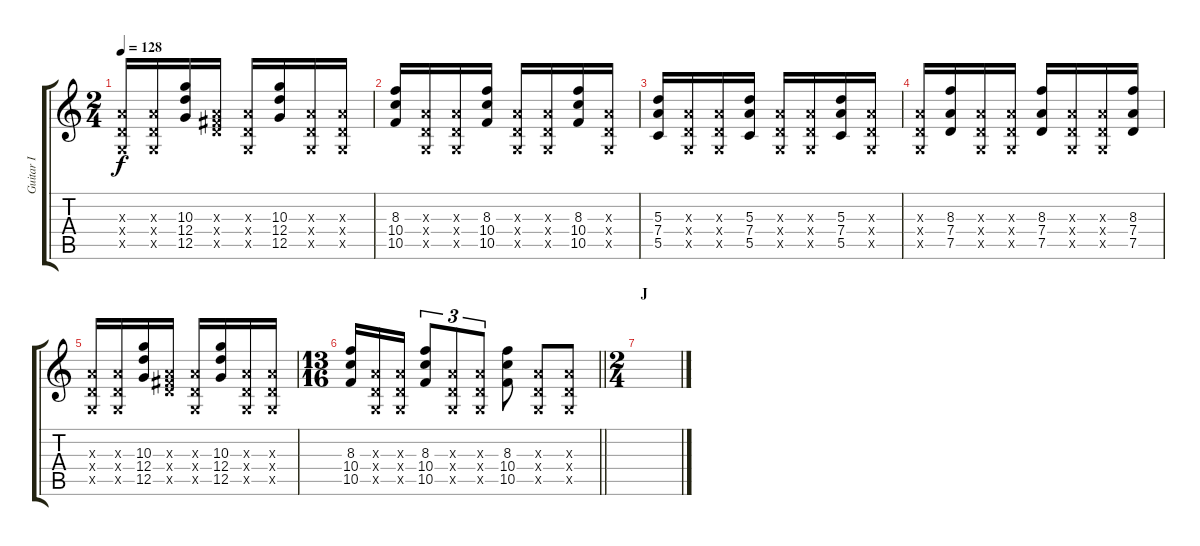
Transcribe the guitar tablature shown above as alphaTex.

\track ("Guitar I" "Guitar I") {instrument overdrivenguitar}
\staff {score tabs}
\tuning (G4 E4 A3 D3 G2 C2) {hide}
\ts (2 4)
\tempo 128
\clef g2
\ks c
(0.3{x} 0.4{x} 0.5{x}).16{dy f} (0.3{x} 0.4{x} 0.5{x}).16 (10.3 12.4 12.5).16 (0.3{x} 0.4{x} 11.5{x}).16 (0.3{x} 0.4{x} 0.5{x}).16 (10.3 12.4 12.5).16 (0.3{x} 0.4{x} 0.5{x}).16 (0.3{x} 0.4{x} 0.5{x}).16 |
(8.3 10.4 10.5).16 (0.3{x} 0.4{x} 0.5{x}).16 (0.3{x} 0.4{x} 0.5{x}).16 (8.3 10.4 10.5).16 (0.3{x} 0.4{x} 0.5{x}).16 (0.3{x} 0.4{x} 0.5{x}).16 (8.3 10.4 10.5).16 (0.3{x} 0.4{x} 0.5{x}).16 |
(5.3 7.4 5.5).16 (0.3{x} 0.4{x} 0.5{x}).16 (0.3{x} 0.4{x} 0.5{x}).16 (5.3 7.4 5.5).16 (0.3{x} 0.4{x} 0.5{x}).16 (0.3{x} 0.4{x} 0.5{x}).16 (5.3 7.4 5.5).16 (0.3{x} 0.4{x} 0.5{x}).16 |
(0.3{x} 0.4{x} 0.5{x}).16 (8.3 7.4 7.5).16 (0.3{x} 0.4{x} 0.5{x}).16 (0.3{x} 0.4{x} 0.5{x}).16 (8.3 7.4 7.5).16 (0.3{x} 0.4{x} 0.5{x}).16 (0.3{x} 0.4{x} 0.5{x}).16 (8.3 7.4 7.5).16 |
(0.3{x} 0.4{x} 0.5{x}).16 (0.3{x} 0.4{x} 0.5{x}).16 (10.3 12.4 12.5).16 (0.3{x} 0.4{x} 11.5{x}).16 (0.3{x} 0.4{x} 0.5{x}).16 (10.3 12.4 12.5).16 (0.3{x} 0.4{x} 0.5{x}).16 (0.3{x} 0.4{x} 0.5{x}).16 |
\ts (13 16)
\barLineRight lightlight
(8.3 10.4 10.5).16 (0.3{x} 0.4{x} 0.5{x}).16 (0.3{x} 0.4{x} 0.5{x}).16 (8.3 10.4 10.5).8{tu (3 2)} (0.3{x} 0.4{x} 0.5{x}).8{tu (3 2)} (0.3{x} 0.4{x} 0.5{x}).8{tu (3 2)} (8.3 10.4 10.5).8 (0.3{x} 0.4{x} 0.5{x}).8 (0.3{x} 0.4{x} 0.5{x}).8 |
\ts (2 4)
\section ("" "J")
